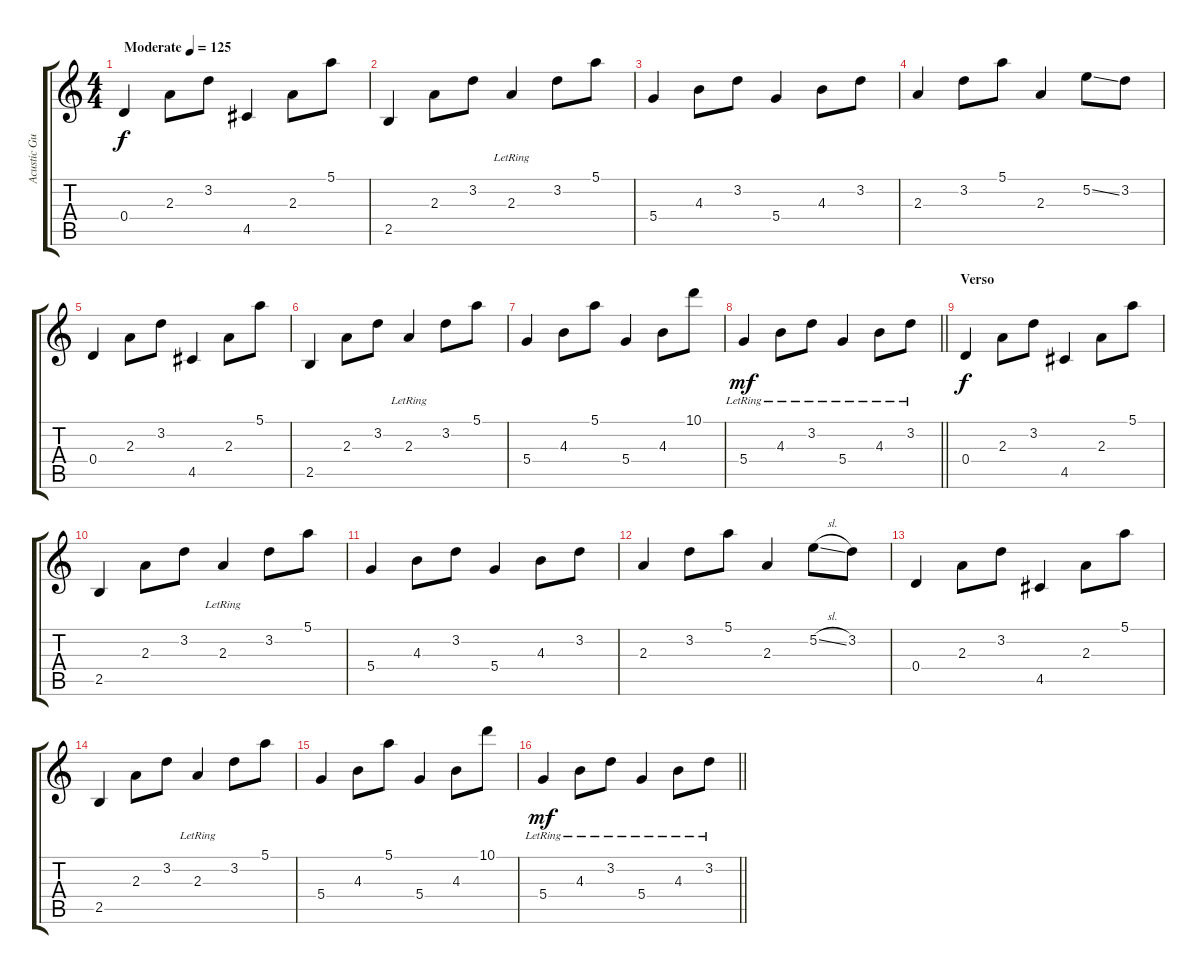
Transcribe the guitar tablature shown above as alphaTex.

\track ("Acustic Guitar" "Acustic Gu") {instrument electricguitarjazz}
\staff {score tabs}
\tuning (E4 B3 G3 D3 A2 E2) {hide}
\ts (4 4)
\tempo (125 "Moderate")
\clef g2
\ks c
0.4.4{dy f instrument electricguitarjazz} 2.3.8 3.2.8 4.5.4 2.3.8 5.1.8 |
2.5.4 2.3.8 3.2.8 2.3{lr}.4 3.2.8 5.1.8 |
5.4.4 4.3.8 3.2.8 5.4.4 4.3.8 3.2.8 |
2.3.4 3.2.8 5.1.8 2.3.4 5.2{ss}.8 3.2.8 |
0.4.4 2.3.8 3.2.8 4.5.4 2.3.8 5.1.8 |
2.5.4 2.3.8 3.2.8 2.3{lr}.4 3.2.8 5.1.8 |
5.4.4 4.3.8 5.1.8 5.4.4 4.3.8 10.1.8 |
\barLineRight lightlight
5.4{lr}.4{dy mf} 4.3{lr}.8 3.2{lr}.8 5.4{lr}.4 4.3{lr}.8 3.2{lr}.8 |
\section ("" "Verso")
0.4.4{dy f} 2.3.8 3.2.8 4.5.4 2.3.8 5.1.8 |
2.5.4 2.3.8 3.2.8 2.3{lr}.4 3.2.8 5.1.8 |
5.4.4 4.3.8 3.2.8 5.4.4 4.3.8 3.2.8 |
2.3.4 3.2.8 5.1.8 2.3.4 5.2{sl}.8 3.2.8 |
0.4.4 2.3.8 3.2.8 4.5.4 2.3.8 5.1.8 |
2.5.4 2.3.8 3.2.8 2.3{lr}.4 3.2.8 5.1.8 |
5.4.4 4.3.8 5.1.8 5.4.4 4.3.8 10.1.8 |
\barLineRight lightlight
5.4{lr}.4{dy mf} 4.3{lr}.8 3.2{lr}.8 5.4{lr}.4 4.3{lr}.8 3.2{lr}.8
